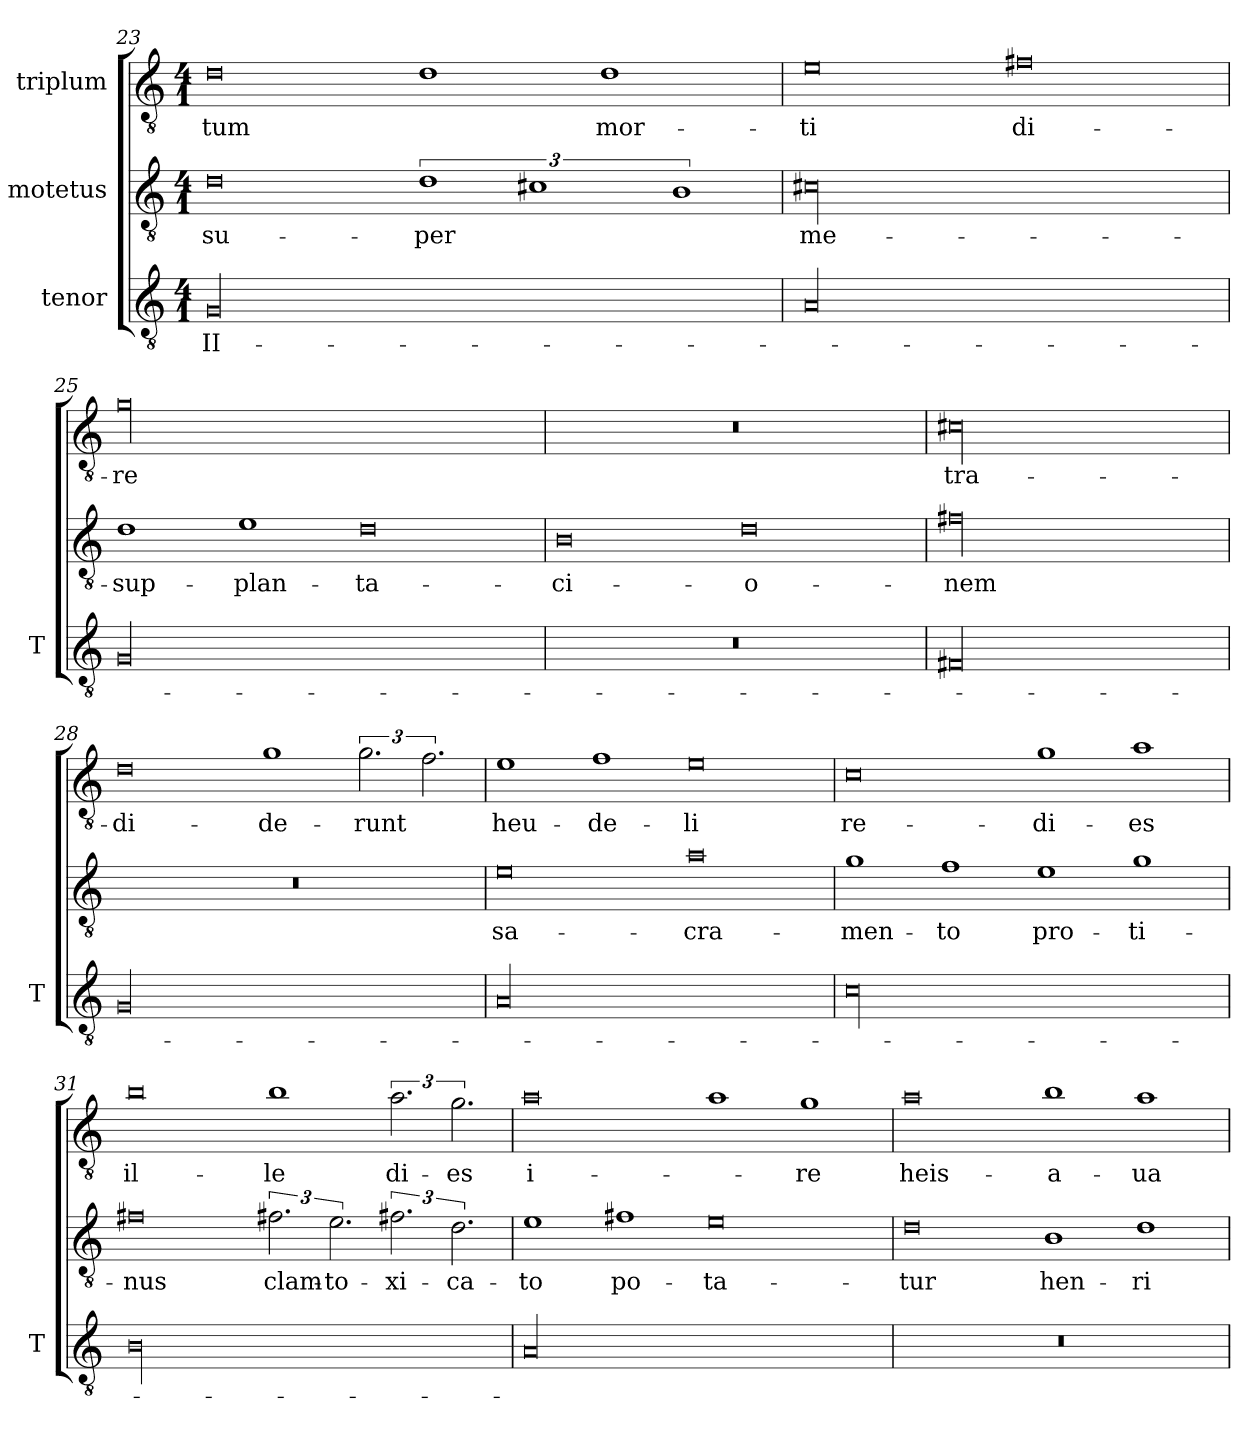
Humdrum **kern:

**kern	**text	**kern	**text	**kern	**text
*part3	*part3	*part2	*part2	*part1	*part1
*staff3	*staff3	*staff2	*staff2	*staff1	*staff1
*I"tenor	*	*I"motetus	*	*I"triplum	*
*I'T	*	*	*	*	*
*clefGv2	*	*clefGv2	*	*clefGv2	*
*k[]	*	*k[]	*	*k[]	*
*C:	*	*C:	*	*C:	*
*M4/1	*	*M4/1	*	*M4/1	*
=23	=23	=23	=23	=23	=23
00G/	II-	0d\	su-	0d\	-tum
.	.	3%2d\	-per	1d\	.
.	.	3%2c#X\	.	.	.
.	.	.	.	1d\	mor-
.	.	3%2B\	.	.	.
=24	=24	=24	=24	=24	=24
00A/	.	00c#X\	me-	0e\	-ti
.	.	.	.	0f#X\	di-
=25	=25	=25	=25	=25	=25
00G/	.	1d\	sup-	00g\	-re
.	.	1e\	-plan-	.	.
.	.	0d\	-ta-	.	.
=26	=26	=26	=26	=26	=26
00r	.	0B\	-ci-	00r	.
.	.	0d\	-o-	.	.
=27	=27	=27	=27	=27	=27
00F#X/	.	00f#X\	-nem	00c#X\	tra-
=28	=28	=28	=28	=28	=28
00G/	.	00r	.	0d\	-di-
.	.	.	.	1g\	-de-
.	.	.	.	3.g\	-runt
.	.	.	.	3.f\	.
=29	=29	=29	=29	=29	=29
00A/	.	0e\	sa-	1e\	heu-
.	.	.	.	1f\	de-
.	.	0a\	-cra-	0e\	-li
=30	=30	=30	=30	=30	=30
00c\	.	1g\	-men-	0c\	re-
.	.	1f\	-to	.	.
.	.	1e\	pro-	1g\	di-
.	.	1g\	-ti-	1a\	-es
=31	=31	=31	=31	=31	=31
00B\	.	0f#X\	-nus	0b\	il-
.	.	3.f#X\	clam-	1b\	-le
.	.	3.e\	to-	.	.
.	.	3.f#X\	-xi-	3.a\	di-
.	.	3.d\	-ca-	3.g\	-es
!!LO:PB:g=z
=32	=32	=32	=32	=32	=32
00A/	.	1e\	-to	0a\	i-
.	.	1f#X\	po-	.	.
.	.	0e\	-ta-	1a\	.
.	.	.	.	1g\	-re
=33	=33	=33	=33	=33	=33
00r	.	0d\	-tur	0a\	heis-
.	.	1B\	hen-	1b\	a-
.	.	1d\	-ri-	1a\	-ua-
=	=	=	=	=	=
*-	*-	*-	*-	*-	*-
